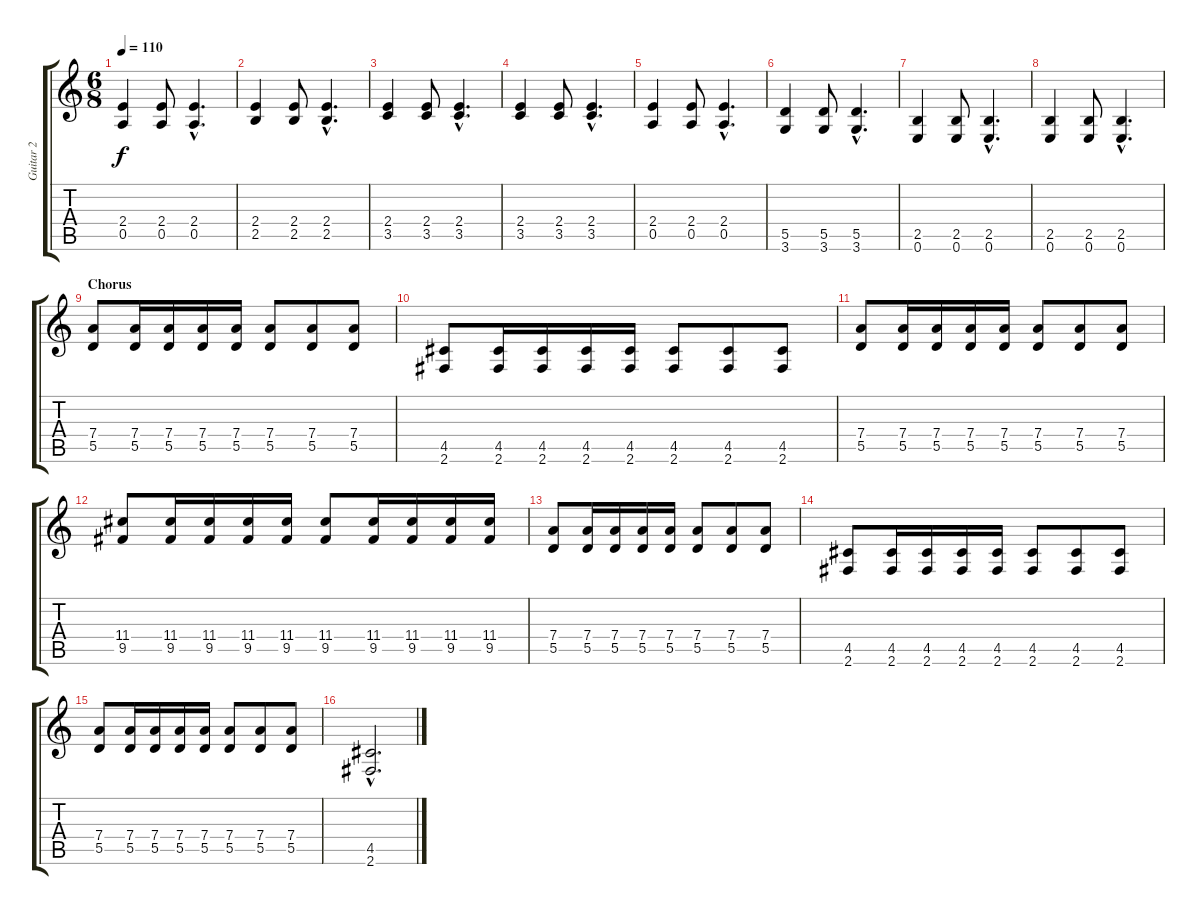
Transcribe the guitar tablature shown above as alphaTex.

\track ("Guitar 2" "Guitar 2") {instrument acousticguitarnylon}
\staff {score tabs}
\tuning (E4 B3 G3 D3 A2 E2) {hide}
\ts (6 8)
\tempo 110
\clef g2
\ks c
(2.4 0.5).4{dy f} (2.4 0.5).8 (2.4{hac} 0.5{hac}).4{d} |
(2.4 2.5).4 (2.4 2.5).8 (2.4{hac} 2.5{hac}).4{d} |
(2.4 3.5).4 (2.4 3.5).8 (2.4{hac} 3.5{hac}).4{d} |
(2.4 3.5).4 (2.4 3.5).8 (2.4{hac} 3.5{hac}).4{d} |
(2.4 0.5).4 (2.4 0.5).8 (2.4{hac} 0.5{hac}).4{d} |
(5.5 3.6).4 (5.5 3.6).8 (5.5{hac} 3.6{hac}).4{d} |
(2.5 0.6).4 (2.5 0.6).8 (2.5{hac} 0.6{hac}).4{d} |
(2.5 0.6).4 (2.5 0.6).8 (2.5{hac} 0.6{hac}).4{d} |
\section ("" "Chorus")
(7.4 5.5).8 (7.4 5.5).16 (7.4 5.5).16 (7.4 5.5).16 (7.4 5.5).16 (7.4 5.5).8 (7.4 5.5).8 (7.4 5.5).8 |
(4.5 2.6).8 (4.5 2.6).16 (4.5 2.6).16 (4.5 2.6).16 (4.5 2.6).16 (4.5 2.6).8 (4.5 2.6).8 (4.5 2.6).8 |
(7.4 5.5).8 (7.4 5.5).16 (7.4 5.5).16 (7.4 5.5).16 (7.4 5.5).16 (7.4 5.5).8 (7.4 5.5).8 (7.4 5.5).8 |
(11.4 9.5).8 (11.4 9.5).16 (11.4 9.5).16 (11.4 9.5).16 (11.4 9.5).16 (11.4 9.5).8 (11.4 9.5).16 (11.4 9.5).16 (11.4 9.5).16 (11.4 9.5).16 |
(7.4 5.5).8 (7.4 5.5).16 (7.4 5.5).16 (7.4 5.5).16 (7.4 5.5).16 (7.4 5.5).8 (7.4 5.5).8 (7.4 5.5).8 |
(4.5 2.6).8 (4.5 2.6).16 (4.5 2.6).16 (4.5 2.6).16 (4.5 2.6).16 (4.5 2.6).8 (4.5 2.6).8 (4.5 2.6).8 |
(7.4 5.5).8 (7.4 5.5).16 (7.4 5.5).16 (7.4 5.5).16 (7.4 5.5).16 (7.4 5.5).8 (7.4 5.5).8 (7.4 5.5).8 |
(4.5{hac} 2.6{hac}).2{d}
